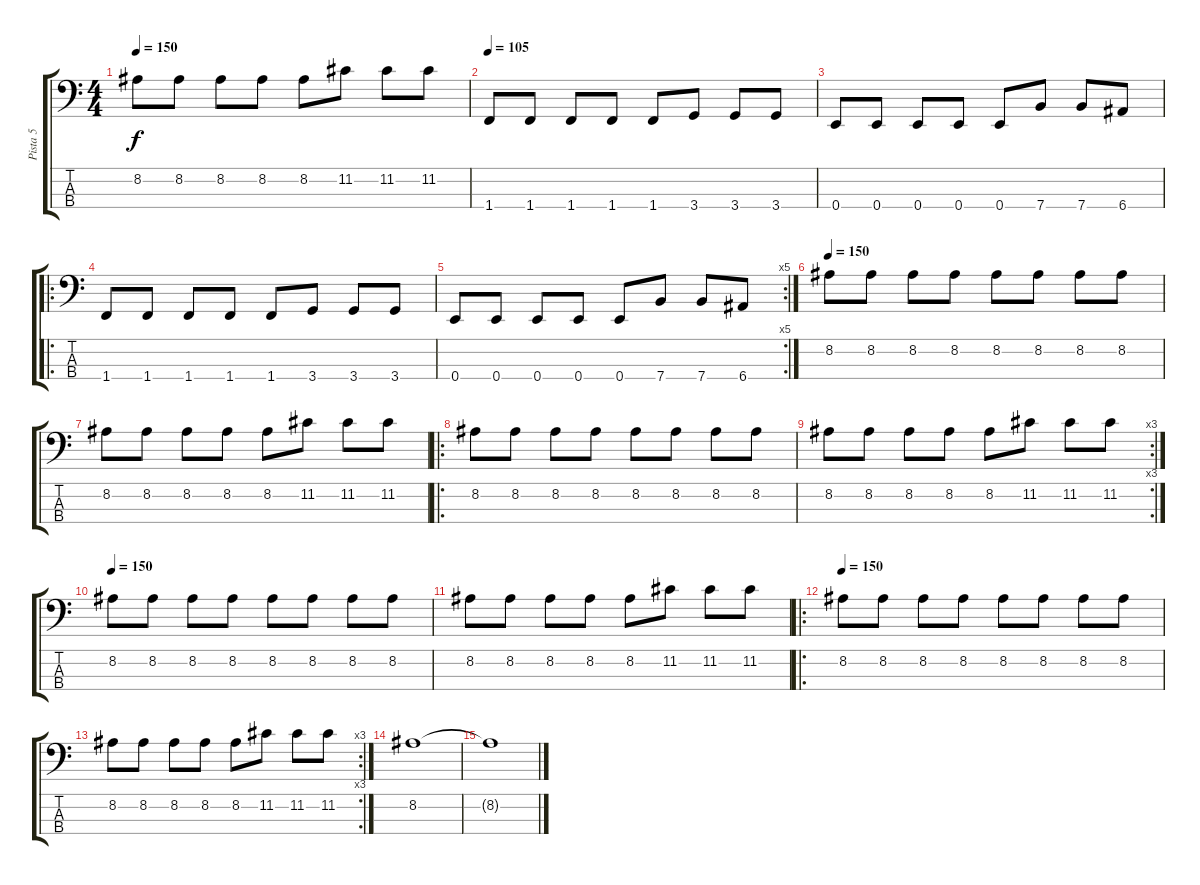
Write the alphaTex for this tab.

\track ("Pista 5" "Pista 5") {instrument electricbassfinger}
\staff {score tabs}
\tuning (G2 D2 A1 E1) {hide}
\ts (4 4)
\tempo 150
\clef f4
\ks c
8.2.8{dy f} 8.2.8 8.2.8 8.2.8 8.2.8 11.2.8 11.2.8 11.2.8 |
\tempo 105
1.4.8 1.4.8 1.4.8 1.4.8 1.4.8 3.4.8 3.4.8 3.4.8 |
0.4.8 0.4.8 0.4.8 0.4.8 0.4.8 7.4.8 7.4.8 6.4.8 |
\ro
1.4.8 1.4.8 1.4.8 1.4.8 1.4.8 3.4.8 3.4.8 3.4.8 |
\rc 5
0.4.8 0.4.8 0.4.8 0.4.8 0.4.8 7.4.8 7.4.8 6.4.8 |
\tempo 150
8.2.8 8.2.8 8.2.8 8.2.8 8.2.8 8.2.8 8.2.8 8.2.8 |
8.2.8 8.2.8 8.2.8 8.2.8 8.2.8 11.2.8 11.2.8 11.2.8 |
\ro
8.2.8 8.2.8 8.2.8 8.2.8 8.2.8 8.2.8 8.2.8 8.2.8 |
\rc 3
8.2.8 8.2.8 8.2.8 8.2.8 8.2.8 11.2.8 11.2.8 11.2.8 |
\tempo 150
8.2.8 8.2.8 8.2.8 8.2.8 8.2.8 8.2.8 8.2.8 8.2.8 |
8.2.8 8.2.8 8.2.8 8.2.8 8.2.8 11.2.8 11.2.8 11.2.8 |
\ro
\tempo 150
8.2.8 8.2.8 8.2.8 8.2.8 8.2.8 8.2.8 8.2.8 8.2.8 |
\rc 3
8.2.8 8.2.8 8.2.8 8.2.8 8.2.8 11.2.8 11.2.8 11.2.8 |
8.2.1 |
8.2{t}.1
